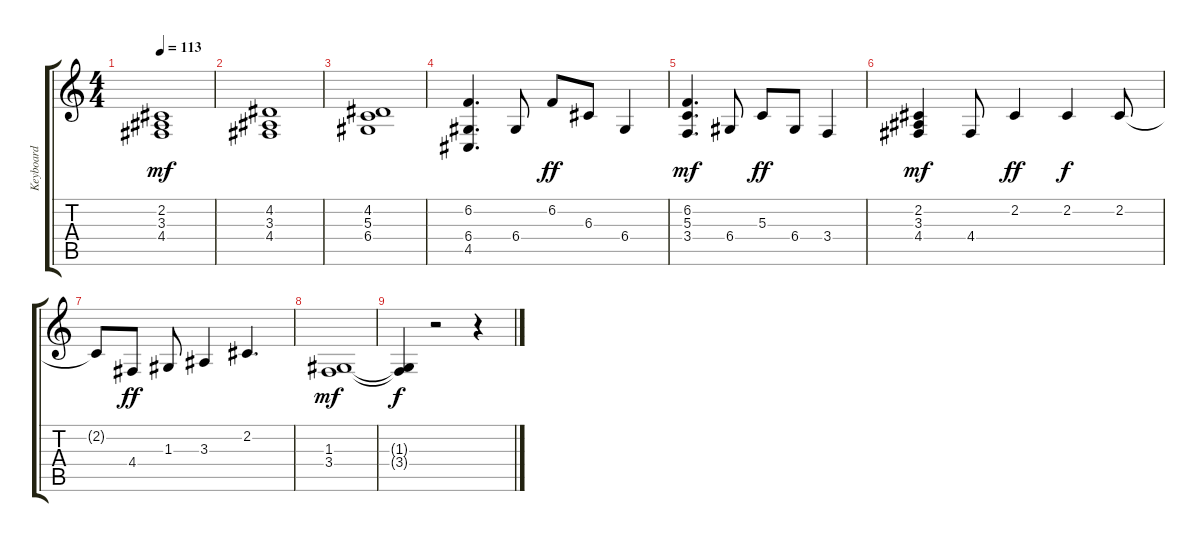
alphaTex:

\track ("Keyboard" "Keyboard") {instrument electricpiano2}
\staff {score tabs}
\tuning (E4 B3 G3 D3 A2 E2) {hide}
\ts (4 4)
\tempo 113
\clef g2
\ks c
(2.2 3.3 4.4).1{dy mf} |
(4.2 3.3 4.4).1 |
(4.2 5.3 6.4).1 |
(6.2 6.4 4.5).4{d} 6.4.8 6.2.8{dy ff} 6.3.8 6.4.4 |
(6.2 5.3 3.4).4{d dy mf} 6.4.8 5.3.8{dy ff} 6.4.8 3.4.4 |
(2.2 3.3 4.4).4{dy mf} 4.4.8 2.2.4{dy ff} 2.2.4{dy f} 2.2.8 |
2.2{t}.8 4.4.8{dy ff} 1.3.8 3.3.4 2.2.4{d} |
(1.3 3.4).1{dy mf} |
(1.3{t} 3.4{t}).4{dy f} r.2 r.4
